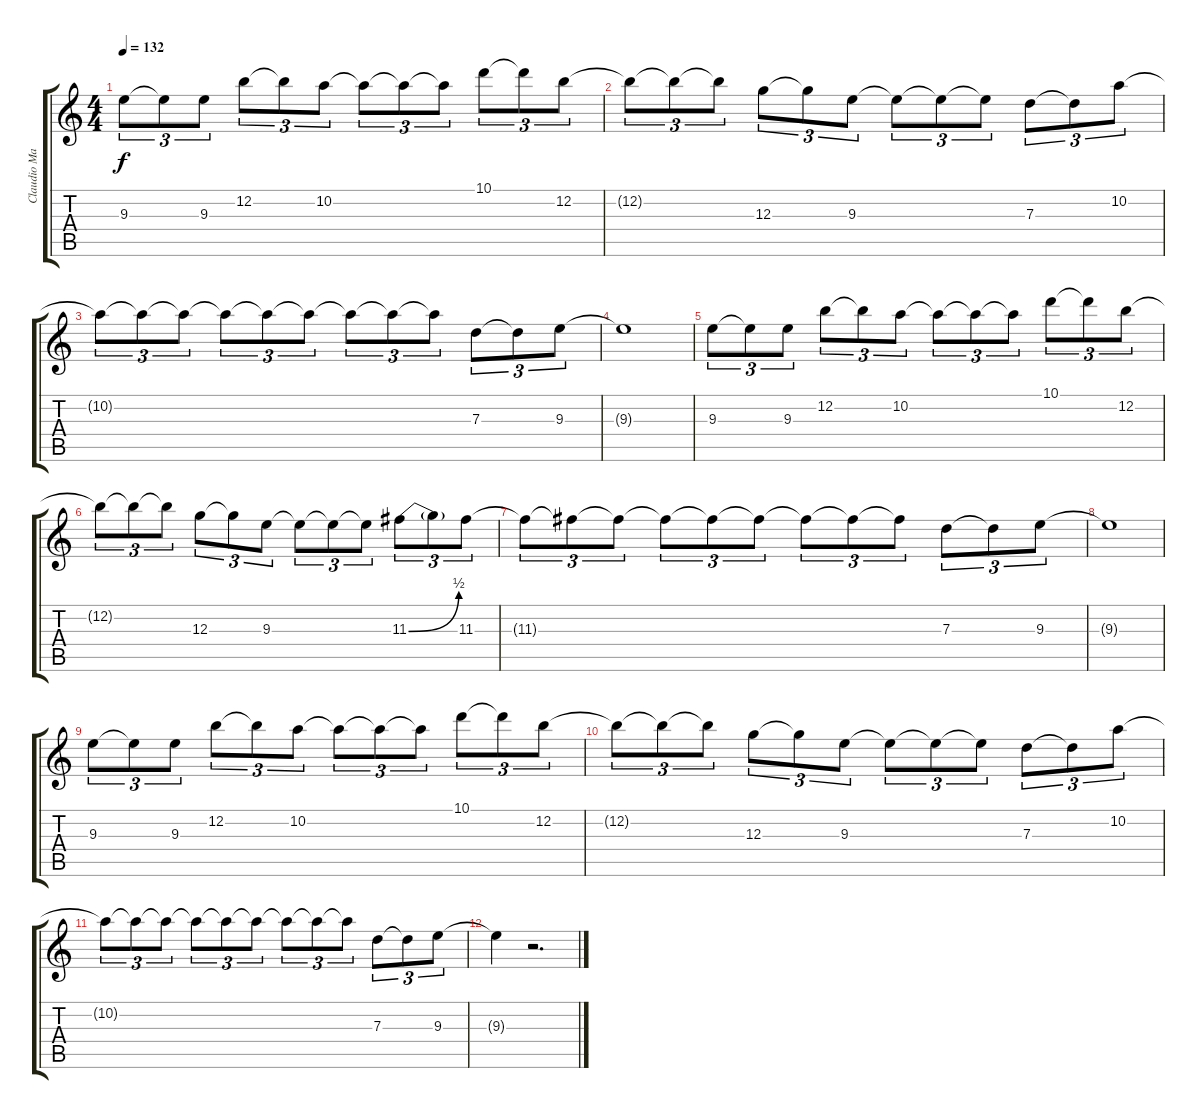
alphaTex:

\track ("Claudio Marciello (Gtr1)" "Claudio Ma") {instrument distortionguitar}
\staff {score tabs}
\tuning (E4 B3 G3 D3 A2 E2) {hide}
\ts (4 4)
\tempo 132
\clef g2
\ks c
9.3.8{tu (3 2) dy f} 9.3{t}.8{tu (3 2)} 9.3.8{tu (3 2)} 12.2.8{tu (3 2)} 12.2{t}.8{tu (3 2)} 10.2.8{tu (3 2)} 10.2{t}.8{tu (3 2)} 10.2{t}.8{tu (3 2)} 10.2{t}.8{tu (3 2)} 10.1.8{tu (3 2)} 10.1{t}.8{tu (3 2)} 12.2.8{tu (3 2)} |
12.2{t}.8{tu (3 2)} 12.2{t}.8{tu (3 2)} 12.2{t}.8{tu (3 2)} 12.3.8{tu (3 2)} 12.3{t}.8{tu (3 2)} 9.3.8{tu (3 2)} 9.3{t}.8{tu (3 2)} 9.3{t}.8{tu (3 2)} 9.3{t}.8{tu (3 2)} 7.3.8{tu (3 2)} 7.3{t}.8{tu (3 2)} 10.2.8{tu (3 2)} |
10.2{t}.8{tu (3 2)} 10.2{t}.8{tu (3 2)} 10.2{t}.8{tu (3 2)} 10.2{t}.8{tu (3 2)} 10.2{t}.8{tu (3 2)} 10.2{t}.8{tu (3 2)} 10.2{t}.8{tu (3 2)} 10.2{t}.8{tu (3 2)} 10.2{t}.8{tu (3 2)} 7.3.8{tu (3 2)} 7.3{t}.8{tu (3 2)} 9.3.8{tu (3 2)} |
9.3{t}.1 |
9.3.8{tu (3 2)} 9.3{t}.8{tu (3 2)} 9.3.8{tu (3 2)} 12.2.8{tu (3 2)} 12.2{t}.8{tu (3 2)} 10.2.8{tu (3 2)} 10.2{t}.8{tu (3 2)} 10.2{t}.8{tu (3 2)} 10.2{t}.8{tu (3 2)} 10.1.8{tu (3 2)} 10.1{t}.8{tu (3 2)} 12.2.8{tu (3 2)} |
12.2{t}.8{tu (3 2)} 12.2{t}.8{tu (3 2)} 12.2{t}.8{tu (3 2)} 12.3.8{tu (3 2)} 12.3{t}.8{tu (3 2)} 9.3.8{tu (3 2)} 9.3{t}.8{tu (3 2)} 9.3{t}.8{tu (3 2)} 9.3{t}.8{tu (3 2)} 11.3{be (bend 0 0 60 2)}.8{tu (3 2)} 11.3{t}.8{tu (3 2)} 11.3.8{tu (3 2)} |
11.3{t}.8{tu (3 2)} 11.3{t}.8{tu (3 2)} 11.3{t}.8{tu (3 2)} 11.3{t}.8{tu (3 2)} 11.3{t}.8{tu (3 2)} 11.3{t}.8{tu (3 2)} 11.3{t}.8{tu (3 2)} 11.3{t}.8{tu (3 2)} 11.3{t}.8{tu (3 2)} 7.3.8{tu (3 2)} 7.3{t}.8{tu (3 2)} 9.3.8{tu (3 2)} |
9.3{t}.1 |
9.3.8{tu (3 2)} 9.3{t}.8{tu (3 2)} 9.3.8{tu (3 2)} 12.2.8{tu (3 2)} 12.2{t}.8{tu (3 2)} 10.2.8{tu (3 2)} 10.2{t}.8{tu (3 2)} 10.2{t}.8{tu (3 2)} 10.2{t}.8{tu (3 2)} 10.1.8{tu (3 2)} 10.1{t}.8{tu (3 2)} 12.2.8{tu (3 2)} |
12.2{t}.8{tu (3 2)} 12.2{t}.8{tu (3 2)} 12.2{t}.8{tu (3 2)} 12.3.8{tu (3 2)} 12.3{t}.8{tu (3 2)} 9.3.8{tu (3 2)} 9.3{t}.8{tu (3 2)} 9.3{t}.8{tu (3 2)} 9.3{t}.8{tu (3 2)} 7.3.8{tu (3 2)} 7.3{t}.8{tu (3 2)} 10.2.8{tu (3 2)} |
10.2{t}.8{tu (3 2)} 10.2{t}.8{tu (3 2)} 10.2{t}.8{tu (3 2)} 10.2{t}.8{tu (3 2)} 10.2{t}.8{tu (3 2)} 10.2{t}.8{tu (3 2)} 10.2{t}.8{tu (3 2)} 10.2{t}.8{tu (3 2)} 10.2{t}.8{tu (3 2)} 7.3.8{tu (3 2)} 7.3{t}.8{tu (3 2)} 9.3.8{tu (3 2)} |
9.3{t}.4 r.2{d}
